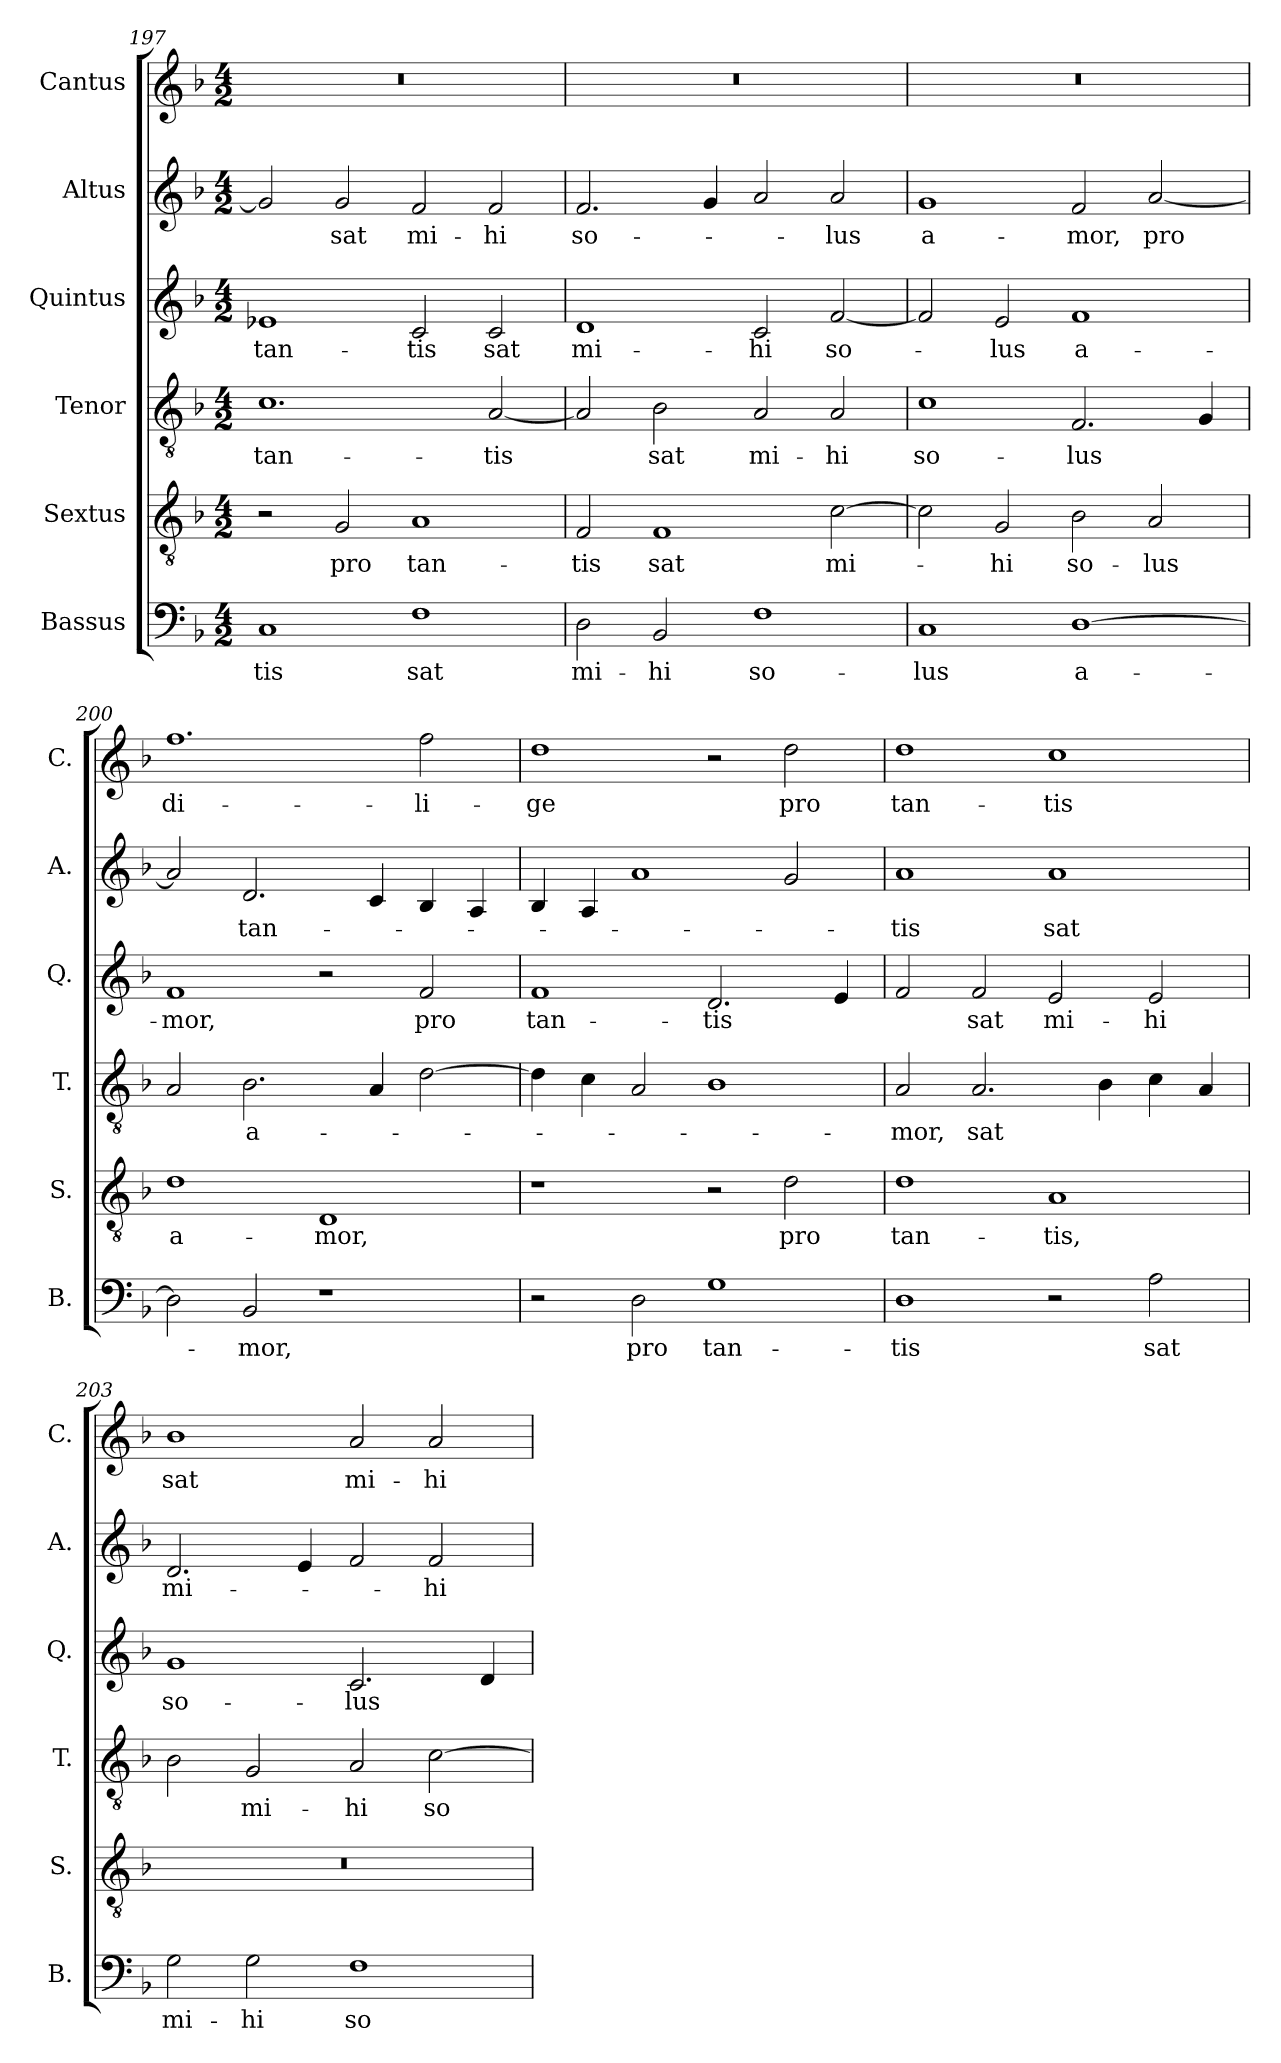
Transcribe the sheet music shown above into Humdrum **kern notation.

**kern	**text	**kern	**text	**kern	**text	**kern	**text	**kern	**text	**kern	**text
*part6	*part6	*part5	*part5	*part4	*part4	*part3	*part3	*part2	*part2	*part1	*part1
*staff6	*staff6	*staff5	*staff5	*staff4	*staff4	*staff3	*staff3	*staff2	*staff2	*staff1	*staff1
*I"Bassus	*	*I"Sextus	*	*I"Tenor	*	*I"Quintus	*	*I"Altus	*	*I"Cantus	*
*I'B.	*	*I'S.	*	*I'T.	*	*I'Q.	*	*I'A.	*	*I'C.	*
!!LO:LB:g=z
*clefF4	*	*clefGv2	*	*clefGv2	*	*clefG2	*	*clefG2	*	*clefG2	*
*k[b-]	*	*k[b-]	*	*k[b-]	*	*k[b-]	*	*k[b-]	*	*k[b-]	*
*M4/2	*	*M4/2	*	*M4/2	*	*M4/2	*	*M4/2	*	*M4/2	*
=197	=197	=197	=197	=197	=197	=197	=197	=197	=197	=197	=197
1C	-tis	2r	.	1.c	tan-	1e-X	tan-	2g/]	.	0r	.
.	.	2G/	pro	.	.	.	.	2g/	sat	.	.
1F	sat	1A	tan-	.	.	2c/	-tis	2f/	mi-	.	.
.	.	.	.	[2A/	-tis	2c/	sat	2f/	-hi	.	.
=198	=198	=198	=198	=198	=198	=198	=198	=198	=198	=198	=198
2D\	mi-	2F/	-tis	2A/]	.	1d	mi-	2.f/	so-	0r	.
2BB-/	-hi	1F	sat	2B-\	sat	.	.	.	.	.	.
.	.	.	.	.	.	.	.	4g/	.	.	.
1F	so-	.	.	2A/	mi-	2c/	-hi	2a/	.	.	.
.	.	[2c\	mi-	2A/	-hi	[2f/	so-	2a/	-lus	.	.
=199	=199	=199	=199	=199	=199	=199	=199	=199	=199	=199	=199
1C	-lus	2c\]	.	1c	so-	2f/]	.	1g	a-	0r	.
.	.	2G/	-hi	.	.	2e/	-lus	.	.	.	.
[1D	a-	2B-\	so-	2.F/	-lus	1f	a-	2f/	-mor,	.	.
.	.	2A/	-lus	.	.	.	.	[2a/	pro	.	.
.	.	.	.	4G/	.	.	.	.	.	.	.
=200	=200	=200	=200	=200	=200	=200	=200	=200	=200	=200	=200
2D\]	.	1d	a-	2A/	.	1f	-mor,	2a/]	.	1.ff	di-
2BB-/	-mor,	.	.	2.B-\	a-	.	.	2.d/	tan-	.	.
1r	.	1D	-mor,	.	.	2r	.	.	.	.	.
.	.	.	.	4A/	.	.	.	4c/	.	.	.
.	.	.	.	[2d\	.	2f/	pro	4B-/	.	2ff\	-li-
.	.	.	.	.	.	.	.	4A/	.	.	.
=201	=201	=201	=201	=201	=201	=201	=201	=201	=201	=201	=201
2r	.	1r	.	4d\]	.	1f	tan-	4B-/	.	1dd	-ge
.	.	.	.	4c\	.	.	.	4A/	.	.	.
2D\	pro	.	.	2A/	.	.	.	1a	.	.	.
1G	tan-	2r	.	1B-	.	2.d/	-tis	.	.	2r	.
.	.	2d\	pro	.	.	.	.	2g/	.	2dd\	pro
.	.	.	.	.	.	4e/	.	.	.	.	.
=202	=202	=202	=202	=202	=202	=202	=202	=202	=202	=202	=202
1D	-tis	1d	tan-	2A/	-mor,	2f/	.	1a	-tis	1dd	tan-
.	.	.	.	2.A/	sat	2f/	sat	.	.	.	.
2r	.	1A	-tis,	.	.	2e/	mi-	1a	sat	1cc	-tis
.	.	.	.	4B-\	.	.	.	.	.	.	.
2A\	sat	.	.	4c\	.	2e/	-hi	.	.	.	.
.	.	.	.	4A/	.	.	.	.	.	.	.
!!LO:PB:g=z
=203	=203	=203	=203	=203	=203	=203	=203	=203	=203	=203	=203
2G\	mi-	0r	.	2B-\	.	1g	so-	2.d/	mi-	1b-	sat
2G\	-hi	.	.	2G/	mi-	.	.	.	.	.	.
.	.	.	.	.	.	.	.	4e/	.	.	.
1F	so-	.	.	2A/	-hi	2.c/	-lus	2f/	.	2a/	mi-
.	.	.	.	[2c\	so-	.	.	2f/	-hi	2a/	-hi
.	.	.	.	.	.	4d/	.	.	.	.	.
=	=	=	=	=	=	=	=	=	=	=	=
*-	*-	*-	*-	*-	*-	*-	*-	*-	*-	*-	*-
